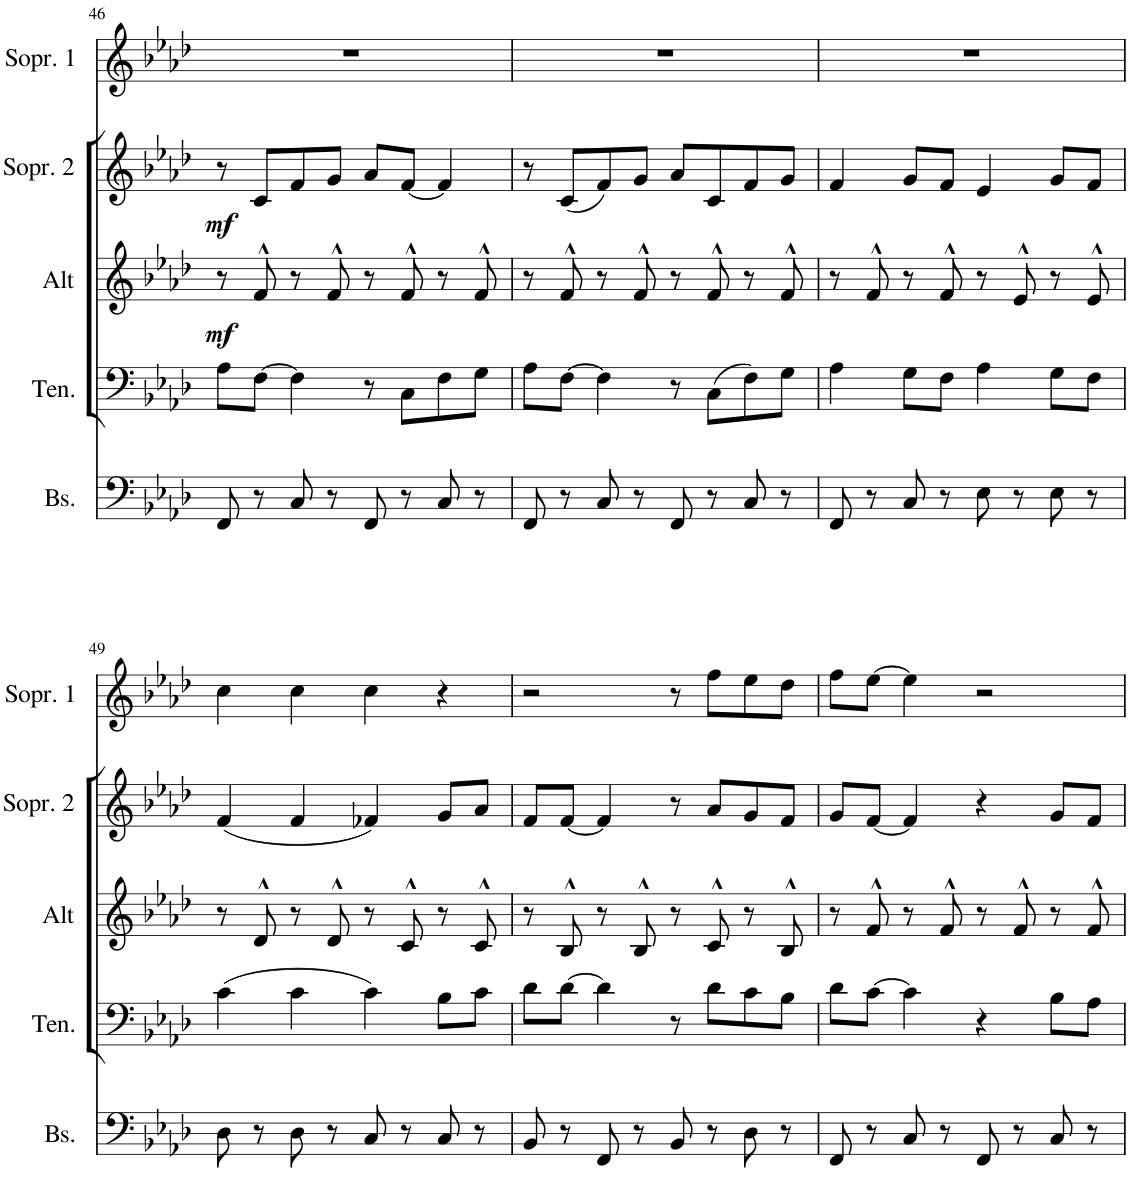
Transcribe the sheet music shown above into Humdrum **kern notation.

**kern	**kern	**kern	**dynam	**kern	**dynam	**kern
*part5	*part4	*part3	*part3	*part2	*part2	*part1
*staff5	*staff4	*staff3	*staff3	*staff2	*staff2	*staff1
*I"Bass (Pos, Kb, Tuba, Fag. usw.)	*I"Tenor (Pos, Ten.-Sax., Fag. usw.)	*I"Alt (Hrn, Ten.-Sax, Alt-Sax, Fag. usw.)	*	*I"Sopran 2 (Trp, Klar, Alt-Sax usw.)	*	*I"Sopran 1 (Fl, Ob, Klar usw.)
*I'Bs.	*I'Ten.	*I'Alt	*	*I'Sopr. 2	*	*I'Sopr. 1
!!LO:PB:g=z
*clefF4	*clefF4	*clefG2	*	*clefG2	*	*clefG2
*	*	*ITrd4c7	*	*ITrd1c2	*	*ITrd1c2
*k[b-e-a-d-]	*k[b-e-a-d-]	*k[b-e-a-d-]	*	*k[b-e-a-d-]	*	*k[b-e-a-d-]
*M4/4	*M4/4	*M4/4	*	*M4/4	*	*M4/4
=46	=46	=46	=46	=46	=46	=46
!	!	!	!LO:DY:b	!	!LO:DY:b	!
8FF/	8A-\L	8r	mf	8r	mf	1r
8r	[8F\J	8f^^/	.	8c/L	.	.
8C/	4F\]	8r	.	8f/	.	.
8r	.	8f^^/	.	8g/J	.	.
8FF/	8r	8r	.	8a-/L	.	.
8r	8C\L	8f^^/	.	[8f/J	.	.
8C/	8F\	8r	.	4f/]	.	.
8r	8G\J	8f^^/	.	.	.	.
=47	=47	=47	=47	=47	=47	=47
8FF/	8A-\L	8r	.	8r	.	1r
8r	[8F\J	8f^^/	.	(8c/L	.	.
8C/	4F\]	8r	.	8f/)	.	.
8r	.	8f^^/	.	8g/J	.	.
8FF/	8r	8r	.	8a-/L	.	.
8r	(8C\L	8f^^/	.	8c/	.	.
8C/	8F\)	8r	.	8f/	.	.
8r	8G\J	8f^^/	.	8g/J	.	.
=48	=48	=48	=48	=48	=48	=48
8FF/	4A-\	8r	.	4f/	.	1r
8r	.	8f^^/	.	.	.	.
8C/	8G\L	8r	.	8g/L	.	.
8r	8F\J	8f^^/	.	8f/J	.	.
8E-\	4A-\	8r	.	4e-/	.	.
8r	.	8e-^^/	.	.	.	.
8E-\	8G\L	8r	.	8g/L	.	.
8r	8F\J	8e-^^/	.	8f/J	.	.
!!LO:LB:g=z
=49	=49	=49	=49	=49	=49	=49
8D-\	(4c\	8r	.	(4f/	.	4cc\
8r	.	8d-^^/	.	.	.	.
8D-\	4c\	8r	.	4f/	.	4cc\
8r	.	8d-^^/	.	.	.	.
8C/	4c\)	8r	.	4f-X/)	.	4cc\
8r	.	8c^^/	.	.	.	.
8C/	8B-\L	8r	.	8g/L	.	4r
8r	8c\J	8c^^/	.	8a-/J	.	.
=50	=50	=50	=50	=50	=50	=50
8BB-/	8d-\L	8r	.	8f/L	.	2r
8r	[8d-\J	8B-^^/	.	[8f/J	.	.
8FF/	4d-\]	8r	.	4f/]	.	.
8r	.	8B-^^/	.	.	.	.
8BB-/	8r	8r	.	8r	.	8r
8r	8d-\L	8c^^/	.	8a-/L	.	8ff\L
8D-\	8c\	8r	.	8g/	.	8ee-\
8r	8B-\J	8B-^^/	.	8f/J	.	8dd-\J
=51	=51	=51	=51	=51	=51	=51
8FF/	8d-\L	8r	.	8g/L	.	8ff\L
8r	[8c\J	8f^^/	.	[8f/J	.	[8ee-\J
8C/	4c\]	8r	.	4f/]	.	4ee-\]
8r	.	8f^^/	.	.	.	.
8FF/	4r	8r	.	4r	.	2r
8r	.	8f^^/	.	.	.	.
8C/	8B-\L	8r	.	8g/L	.	.
8r	8A-\J	8f^^/	.	8f/J	.	.
=	=	=	=	=	=	=
*-	*-	*-	*-	*-	*-	*-
